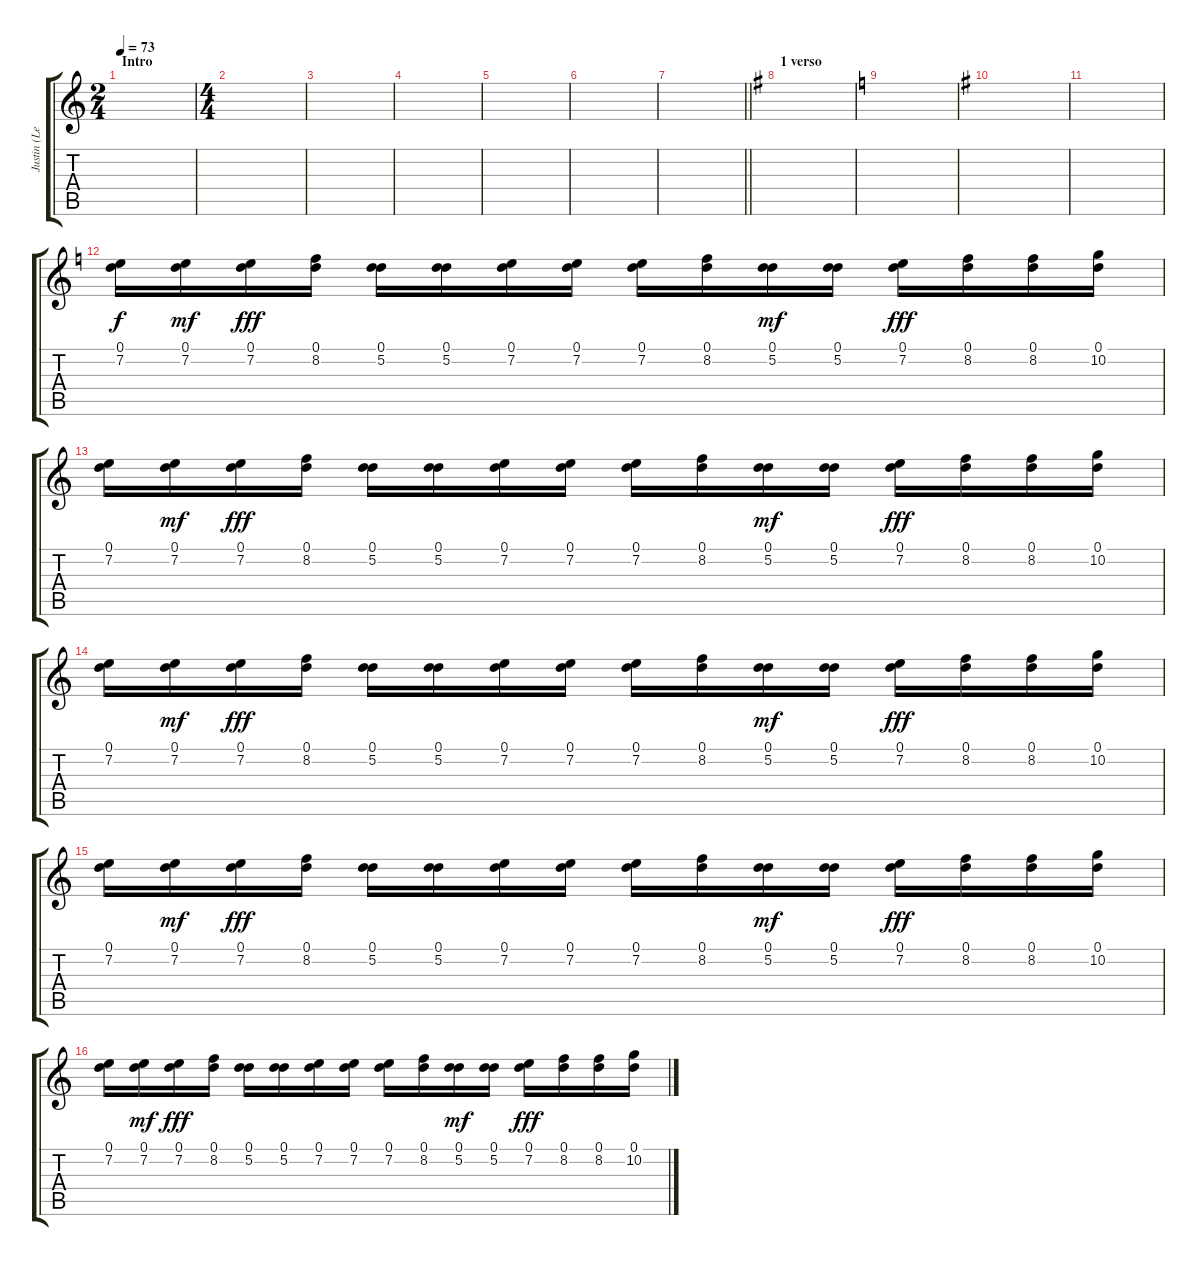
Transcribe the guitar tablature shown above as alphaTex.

\track ("Justin (Lead guitar)" "Justin (Le") {instrument overdrivenguitar}
\staff {score tabs}
\tuning (D4 A3 F3 C3 G2 D2) {hide}
\ts (2 4)
\section ("" "Intro")
\tempo 73
\clef g2
\ks c
|
\ts (4 4)
|
|
|
|
|
\barLineRight lightlight
|
\section ("" "1 verso")
\ks g
|
\ks c
|
\ks g
|
|
\ks c
(0.1 7.2).16{volume 16} (0.1 7.2).16{dy mf} (0.1 7.2).16{dy fff} (0.1 8.2).16 (0.1 5.2).16 (0.1 5.2).16 (0.1 7.2).16 (0.1 7.2).16 (0.1 7.2).16 (0.1 8.2).16 (0.1 5.2).16{dy mf} (0.1 5.2).16 (0.1 7.2).16{dy fff} (0.1 8.2).16 (0.1 8.2).16 (0.1 10.2).16 |
(0.1 7.2).16 (0.1 7.2).16{dy mf} (0.1 7.2).16{dy fff} (0.1 8.2).16 (0.1 5.2).16 (0.1 5.2).16 (0.1 7.2).16 (0.1 7.2).16 (0.1 7.2).16 (0.1 8.2).16 (0.1 5.2).16{dy mf} (0.1 5.2).16 (0.1 7.2).16{dy fff} (0.1 8.2).16 (0.1 8.2).16 (0.1 10.2).16 |
(0.1 7.2).16 (0.1 7.2).16{dy mf} (0.1 7.2).16{dy fff} (0.1 8.2).16 (0.1 5.2).16 (0.1 5.2).16 (0.1 7.2).16 (0.1 7.2).16 (0.1 7.2).16 (0.1 8.2).16 (0.1 5.2).16{dy mf} (0.1 5.2).16 (0.1 7.2).16{dy fff} (0.1 8.2).16 (0.1 8.2).16 (0.1 10.2).16 |
(0.1 7.2).16 (0.1 7.2).16{dy mf} (0.1 7.2).16{dy fff} (0.1 8.2).16 (0.1 5.2).16 (0.1 5.2).16 (0.1 7.2).16 (0.1 7.2).16 (0.1 7.2).16 (0.1 8.2).16 (0.1 5.2).16{dy mf} (0.1 5.2).16 (0.1 7.2).16{dy fff} (0.1 8.2).16 (0.1 8.2).16 (0.1 10.2).16 |
(0.1 7.2).16 (0.1 7.2).16{dy mf} (0.1 7.2).16{dy fff} (0.1 8.2).16 (0.1 5.2).16 (0.1 5.2).16 (0.1 7.2).16 (0.1 7.2).16 (0.1 7.2).16 (0.1 8.2).16 (0.1 5.2).16{dy mf} (0.1 5.2).16 (0.1 7.2).16{dy fff} (0.1 8.2).16 (0.1 8.2).16 (0.1 10.2).16
